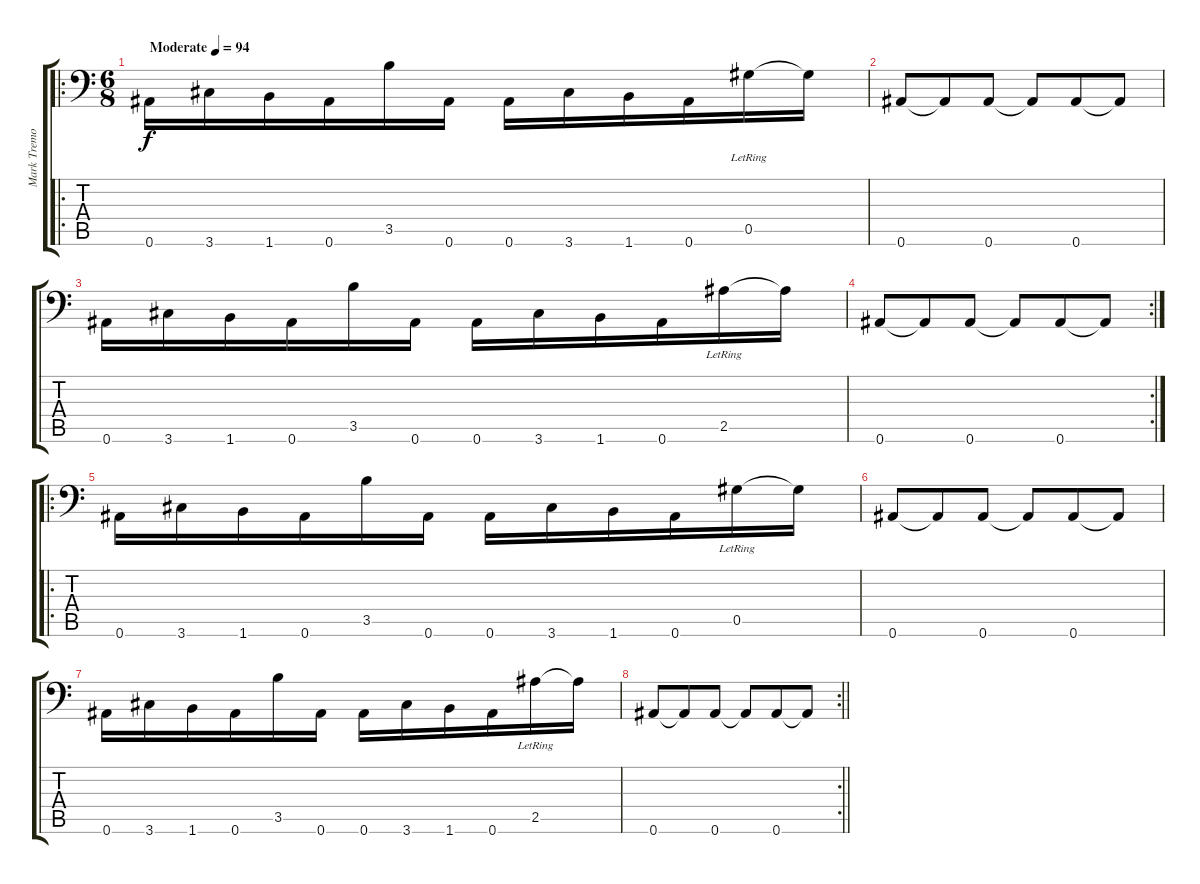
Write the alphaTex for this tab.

\track ("Mark Tremonti " "Mark Tremo") {instrument distortionguitar}
\staff {score tabs}
\tuning (Eb4 Bb3 Gb3 Db3 Ab2 Bb1) {hide}
\ro
\ts (6 8)
\tempo (94 "Moderate")
\clef f4
\ks c
0.6.16{dy f instrument distortionguitar} 3.6.16 1.6.16 0.6.16 3.5.16 0.6.16 0.6.16 3.6.16 1.6.16 0.6.16 0.5{lr}.16 0.5{t}.16 |
0.6.8 0.6{t}.8 0.6.8 0.6{t}.8 0.6.8 0.6{t}.8 |
0.6.16 3.6.16 1.6.16 0.6.16 3.5.16 0.6.16 0.6.16 3.6.16 1.6.16 0.6.16 2.5{lr}.16 2.5{t}.16 |
\rc 2
0.6.8 0.6{t}.8 0.6.8 0.6{t}.8 0.6.8 0.6{t}.8 |
\ro
0.6.16 3.6.16 1.6.16 0.6.16 3.5.16 0.6.16 0.6.16 3.6.16 1.6.16 0.6.16 0.5{lr}.16 0.5{t}.16 |
0.6.8 0.6{t}.8 0.6.8 0.6{t}.8 0.6.8 0.6{t}.8 |
0.6.16 3.6.16 1.6.16 0.6.16 3.5.16 0.6.16 0.6.16 3.6.16 1.6.16 0.6.16 2.5{lr}.16 2.5{t}.16 |
\rc 2
\barLineRight lightlight
0.6.8 0.6{t}.8 0.6.8 0.6{t}.8 0.6.8 0.6{t}.8
